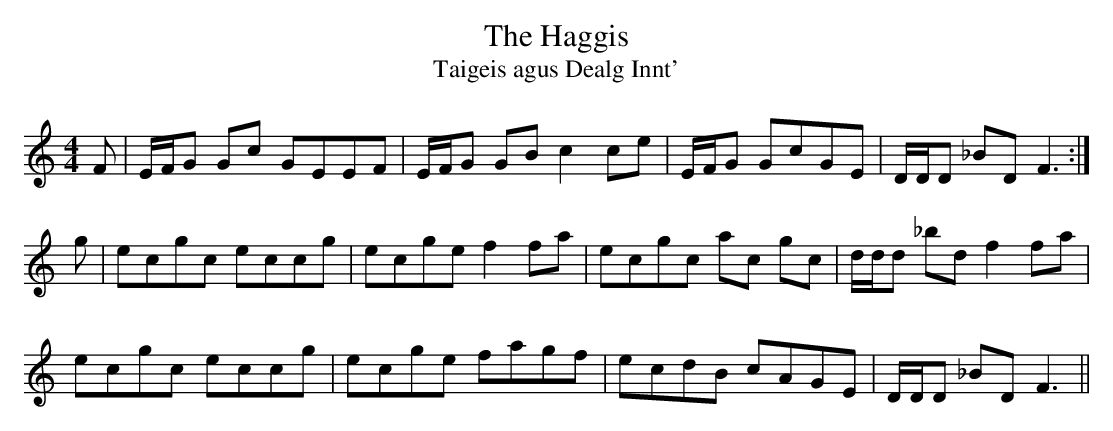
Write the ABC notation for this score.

X:1
T:Haggis, The
T:Taigeis agus Dealg Innt'
M:4/4
L:1/8
K:C
F | E/F/G Gc GEEF | E/F/G GB c2 ce | E/F/G GcGE  | D/D/D _BD F3   :|
g | ecgc     eccg | ecge     f2 fa | ecgc  ac gc | d/d/d _bd f2 fa |
    ecgc     eccg | ecge     fagf  | ecdB  cAGE  | D/D/D _BD F3   ||
